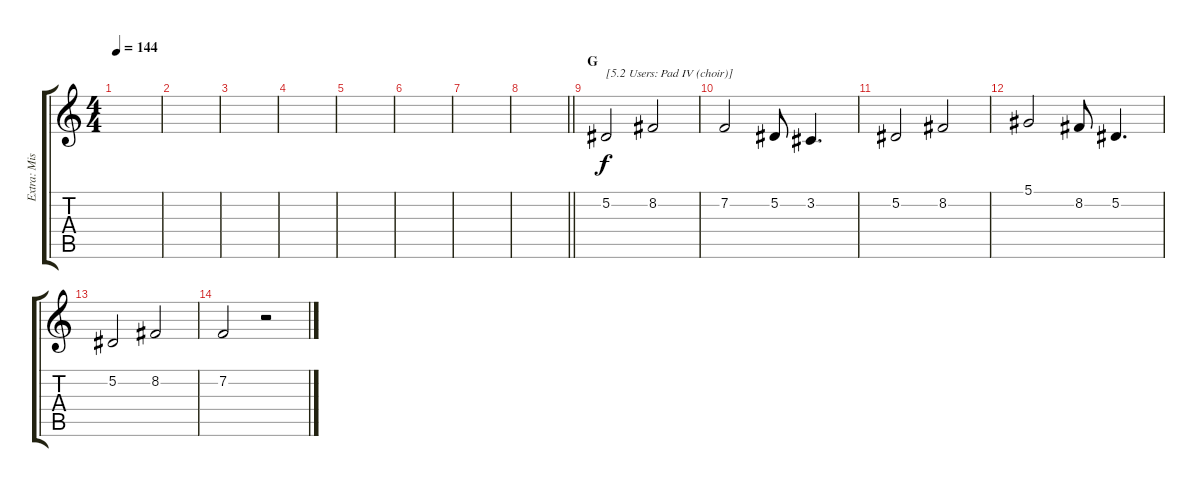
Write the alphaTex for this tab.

\track ("Extra: Misc" "Extra: Mis") {instrument pad4choir}
\staff {score tabs}
\tuning (Eb4 Bb3 Gb3 Db3 Ab2 Eb2) {hide}
\ts (4 4)
\tempo 144
\clef g2
\ks c
|
|
|
|
|
|
|
\barLineRight lightlight
|
\section ("" "G")
5.2.2{txt "[5.2 Users: Pad IV (choir)]" volume 13 instrument pad4choir} 8.2.2 |
7.2.2 5.2.8 3.2.4{d} |
5.2.2 8.2.2 |
5.1.2 8.2.8 5.2.4{d} |
5.2.2 8.2.2 |
7.2.2 r.2
